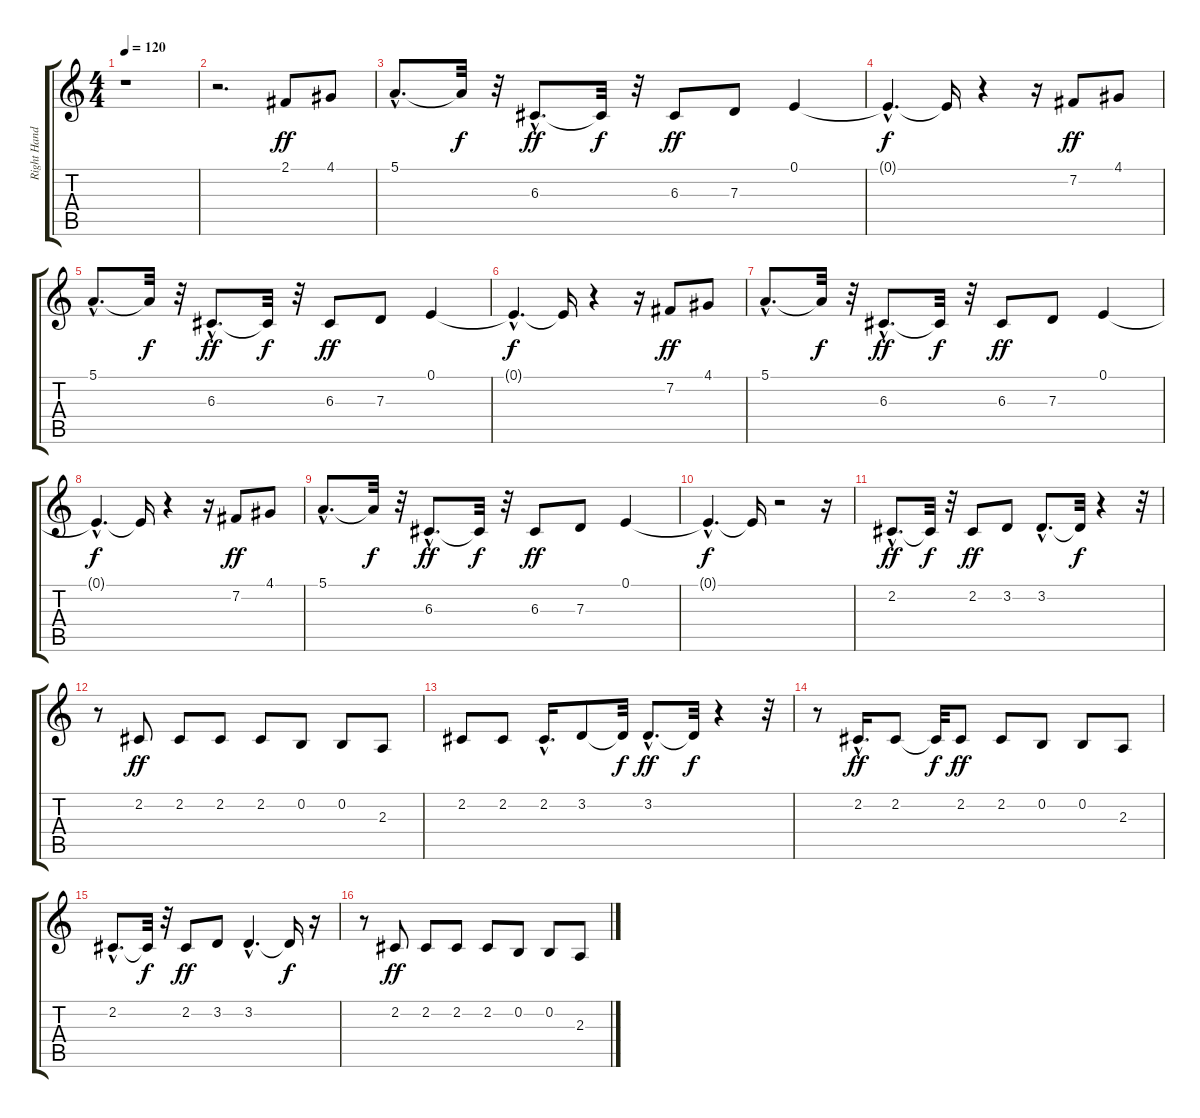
\track ("Right Hand" "Right Hand") {instrument brightacousticpiano}
\staff {score tabs}
\tuning (E4 B3 G3 D3 A2 E2) {hide}
\ts (4 4)
\tempo 120
\clef g2
\ks c
r.1{dy ff instrument brightacousticpiano} |
r.2{d} 2.1.8 4.1.8 |
5.1{hac}.8{d} 5.1{t}.32{dy f} r.32 6.3{hac}.8{d dy ff} 6.3{t}.32{dy f} r.32 6.3.8{dy ff} 7.3.8 0.1.4 |
0.1{hac t}.4{d dy f} 0.1{t}.16 r.4 r.16 7.2.8{dy ff} 4.1.8 |
5.1{hac}.8{d} 5.1{t}.32{dy f} r.32 6.3{hac}.8{d dy ff} 6.3{t}.32{dy f} r.32 6.3.8{dy ff} 7.3.8 0.1.4 |
0.1{hac t}.4{d dy f} 0.1{t}.16 r.4 r.16 7.2.8{dy ff} 4.1.8 |
5.1{hac}.8{d} 5.1{t}.32{dy f} r.32 6.3{hac}.8{d dy ff} 6.3{t}.32{dy f} r.32 6.3.8{dy ff} 7.3.8 0.1.4 |
0.1{hac t}.4{d dy f} 0.1{t}.16 r.4 r.16 7.2.8{dy ff} 4.1.8 |
5.1{hac}.8{d} 5.1{t}.32{dy f} r.32 6.3{hac}.8{d dy ff} 6.3{t}.32{dy f} r.32 6.3.8{dy ff} 7.3.8 0.1.4 |
0.1{hac t}.4{d dy f} 0.1{t}.16 r.2 r.16 |
2.2{hac}.8{d dy ff} 2.2{t}.32{dy f} r.32 2.2.8{dy ff} 3.2.8 3.2{hac}.8{d} 3.2{t}.32{dy f} r.4 r.32 |
r.8 2.2.8{dy ff} 2.2.8 2.2.8 2.2.8 0.2.8 0.2.8 2.3.8 |
2.2.8 2.2.8 2.2{hac}.16{d} 3.2.8 3.2{t}.32{dy f} 3.2{hac}.8{d dy ff} 3.2{t}.32{dy f} r.4 r.32 |
r.8 2.2{hac}.16{d dy ff} 2.2.8 2.2{t}.32{dy f} 2.2.8{dy ff} 2.2.8 0.2.8 0.2.8 2.3.8 |
2.2{hac}.8{d} 2.2{t}.32{dy f} r.32 2.2.8{dy ff} 3.2.8 3.2{hac}.4{d} 3.2{t}.16{dy f} r.16 |
r.8 2.2.8{dy ff} 2.2.8 2.2.8 2.2.8 0.2.8 0.2.8 2.3.8
